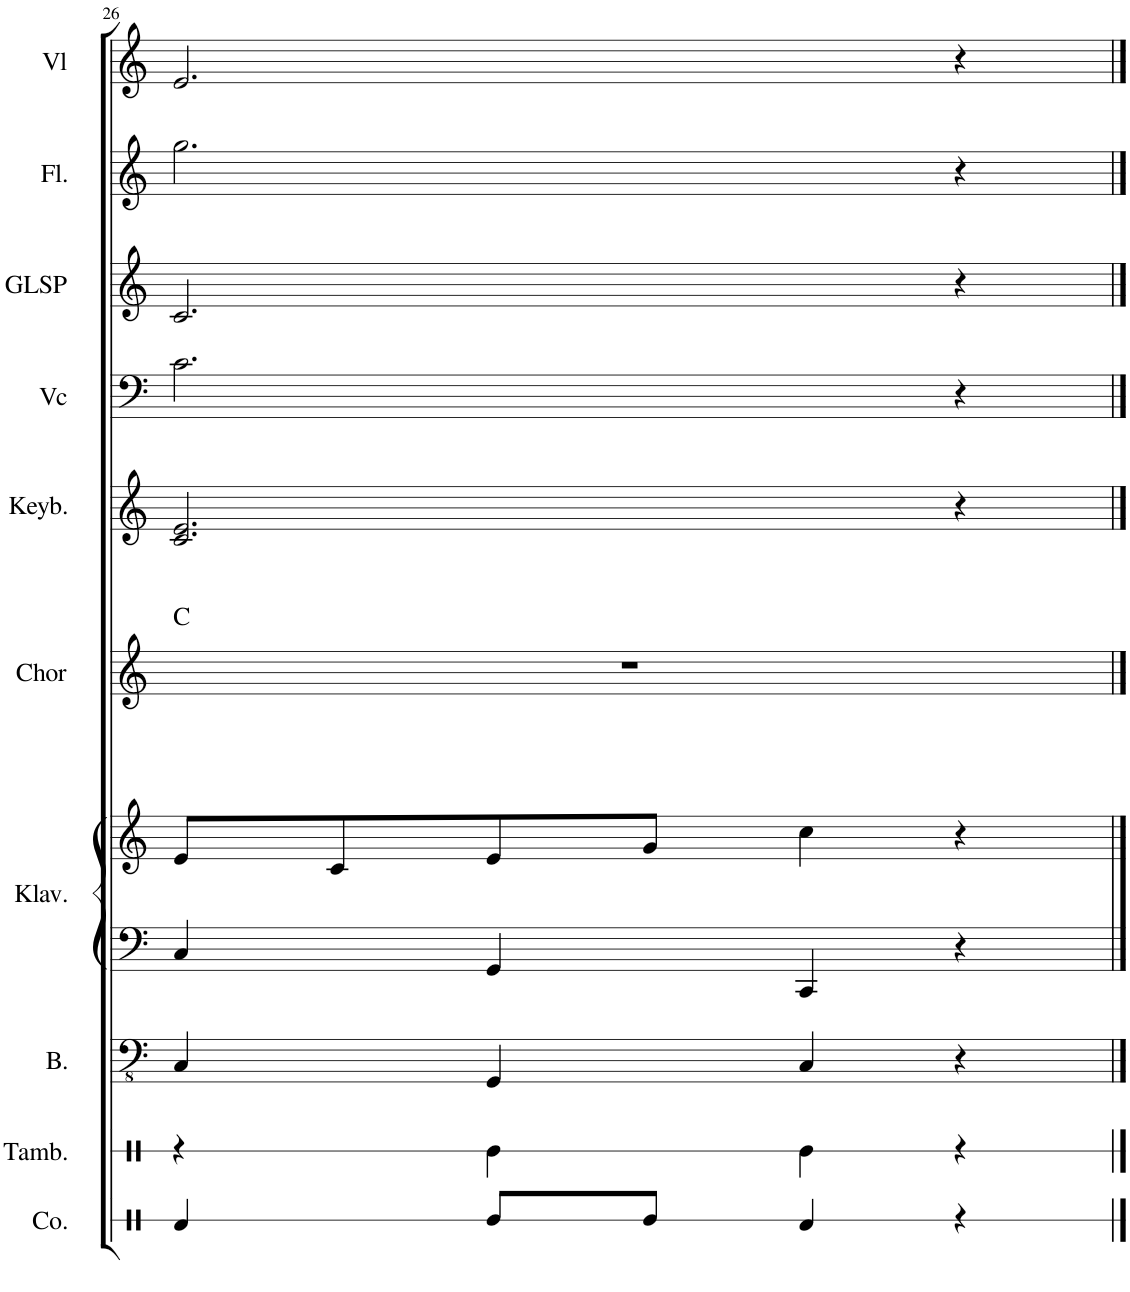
**kern	**kern	**kern	**kern	**kern	**kern	**harte	**kern	**kern	**kern	**kern	**kern
*part10	*part9	*part8	*part7	*part7	*part6	*part6	*part5	*part4	*part3	*part2	*part1
*staff11	*staff10	*staff9	*staff8	*staff7	*staff6	*	*staff5	*staff4	*staff3	*staff2	*staff1
*I"Congas	*I"Tamburin	*I"Bass	*I"Klavier	*	*I"Chor	*	*I"Keyboard	*I"Violoncello	*I"Glockenspiel	*I"Flöte	*I"Violine
*I'Co.	*I'Tamb.	*I'B.	*I'Klav.	*	*I'Chor	*	*I'Keyb.	*I'Vc	*I'GLSP	*I'Fl.	*I'Vl
!!LO:PB:g=z
*clefX	*clefX	*clefFv4	*clefF4	*clefG2	*clefG2	*	*clefG2	*clefF4	*clefG2	*clefG2	*clefG2
*	*	*	*	*	*	*	*	*	*Trd-7c-12	*	*
*k[]	*k[]	*k[]	*k[]	*k[]	*k[]	*	*k[]	*k[]	*k[]	*k[]	*k[]
*M4/4	*M4/4	*M4/4	*M4/4	*M4/4	*M4/4	*	*M4/4	*M4/4	*M4/4	*M4/4	*M4/4
=26	=26	=26	=26	=26	=26	=26	=26	=26	=26	=26	=26
4Rd/	4r	4CC/	4C/	8e/L	1r	C:maj	2.c/ 2.e/	2.c\	2.c/	2.gg\	2.e/
.	.	.	.	8c/	.	.	.	.	.	.	.
8Re/L	4Re\	4GGG/	4GG/	8e/	.	.	.	.	.	.	.
8Re/J	.	.	.	8g/J	.	.	.	.	.	.	.
4Rd/	4Re\	4CC/	4CC/	4cc\	.	.	.	.	.	.	.
4r	4r	4r	4r	4r	.	.	4r	4r	4r	4r	4r
==	==	==	==	==	==	==	==	==	==	==	==
*-	*-	*-	*-	*-	*-	*-	*-	*-	*-	*-	*-
